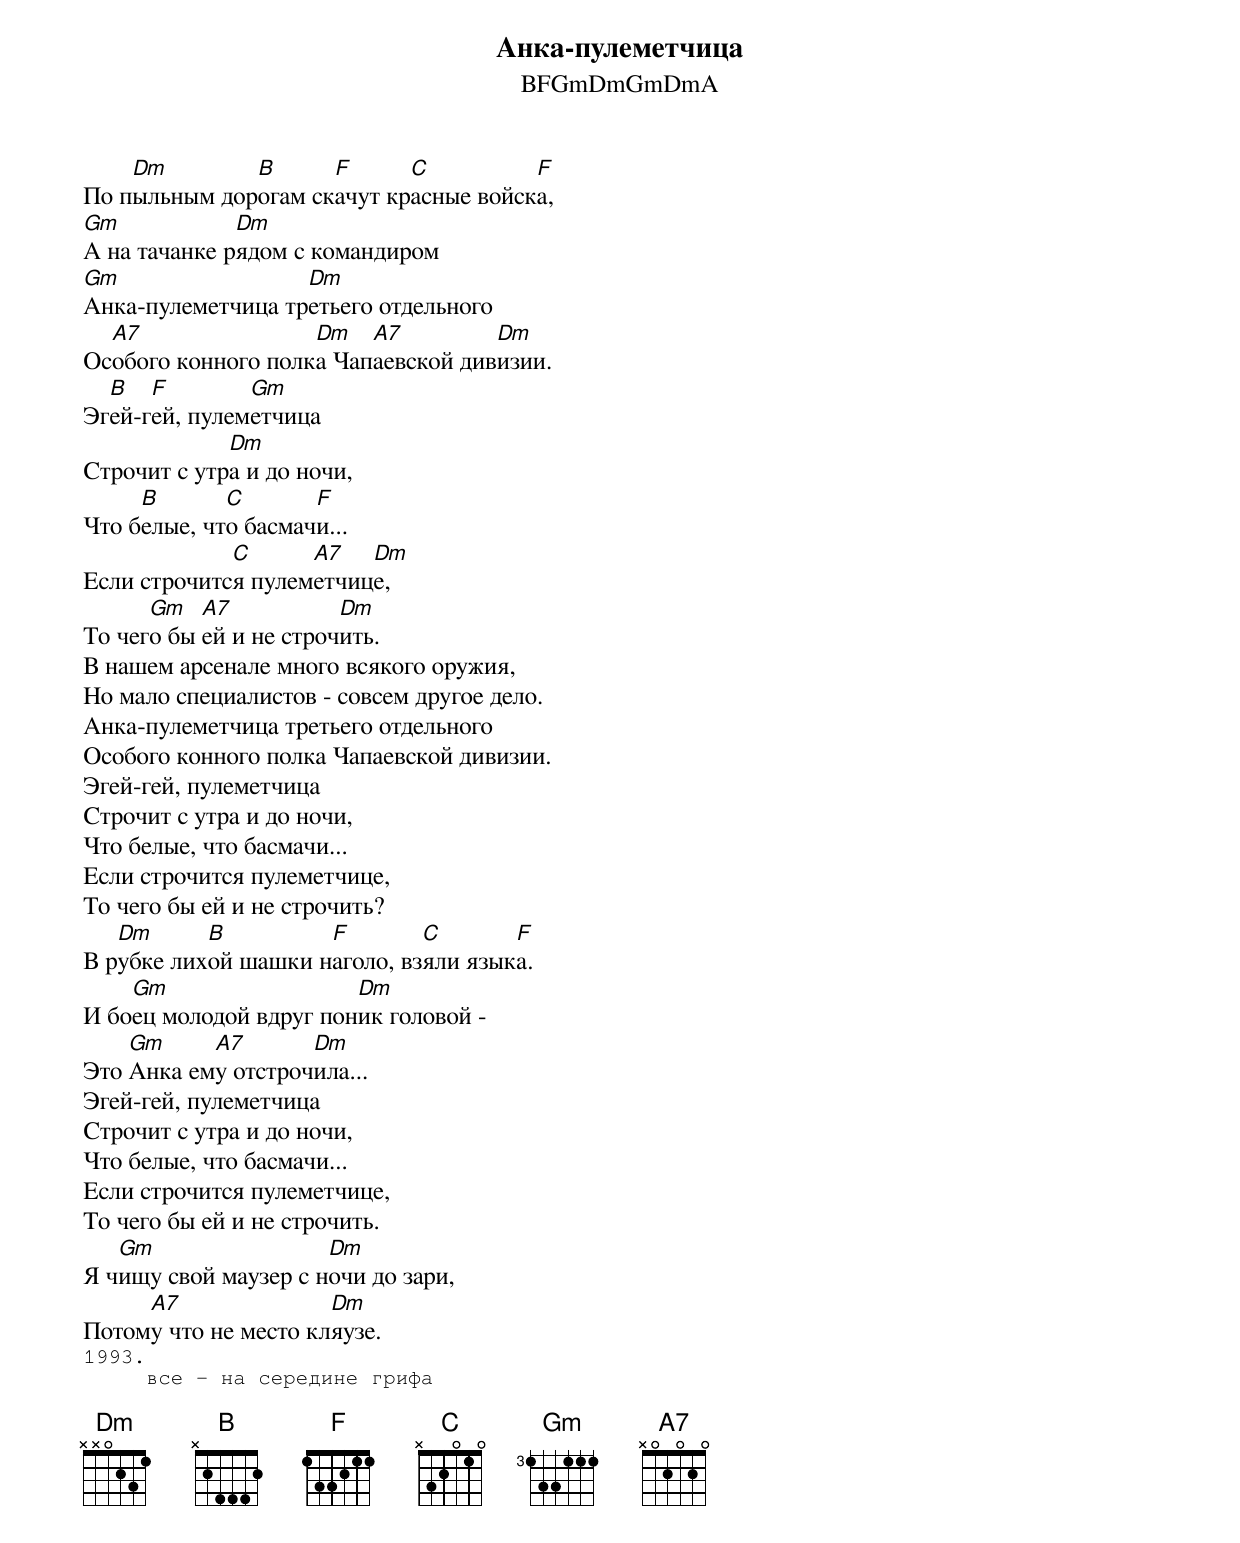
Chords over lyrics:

Анка-пулеметчица
BFGmDmGmDmA
    Dm        B      F      C          F
По пыльным дорогам скачут красные войска,
Gm            Dm
А на тачанке рядом с командиром
Gm                 Dm
Анка-пулеметчица третьего отдельного
  A7                Dm   A7         Dm
Особого конного полка Чапаевской дивизии.
  B   F        Gm
Эгей-гей, пулеметчица
             Dm
Строчит с утра и до ночи,
     B       C       F
Что белые, что басмачи...
             C      A7   Dm
Если строчится пулеметчице,
      Gm   A7           Dm
То чего бы ей и не строчить.
В нашем арсенале много всякого оружия,
Но мало специалистов - совсем другое дело.
Анка-пулеметчица третьего отдельного
Особого конного полка Чапаевской дивизии.
Эгей-гей, пулеметчица
Строчит с утра и до ночи,
Что белые, что басмачи...
Если строчится пулеметчице,
То чего бы ей и не строчить?
   Dm      B         F        C       F
В рубке лихой шашки наголо, взяли языка.
    Gm                  Dm
И боец молодой вдруг поник головой -
    Gm     A7       Dm
Это Анка ему отстрочила...
Эгей-гей, пулеметчица
Строчит с утра и до ночи,
Что белые, что басмачи...
Если строчится пулеметчице,
То чего бы ей и не строчить.
   Gm                 Dm
Я чищу свой маузер с ночи до зари,
     A7               Dm
Потому что не место кляузе.
1993.
     все - на середине грифа
